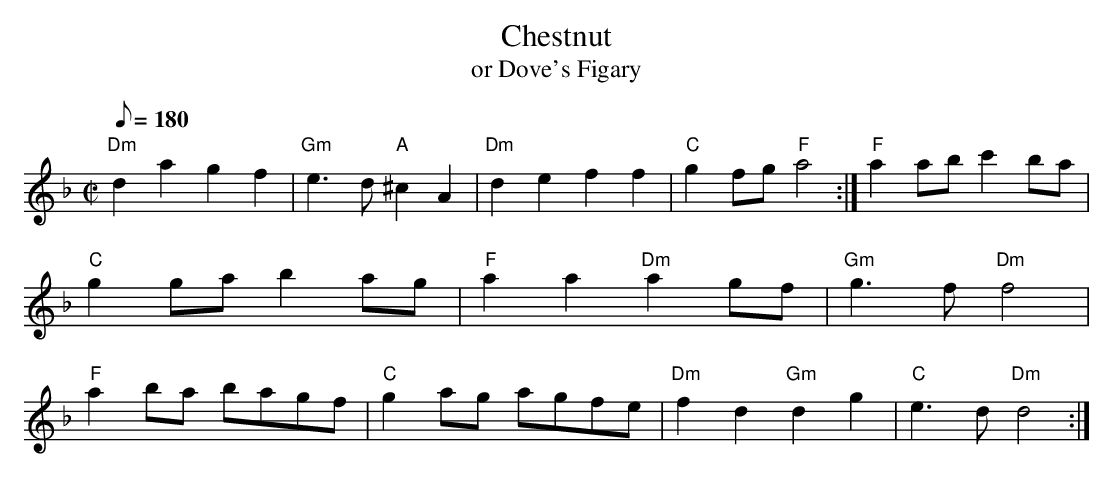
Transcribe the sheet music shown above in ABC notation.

X:1
T:Chestnut
T:or Dove's Figary
M:C|
L:1/8
Q:180
K:F
"Dm"d2a2 g2f2 | "Gm"e3d "A"^c2A2 | \
"Dm"d2e2 f2f2 | "C"g2fg "F"a4 :| \
"F"a2ab c'2ba | "C"g2ga b2ag | \
"F"a2a2 "Dm"a2gf | "Gm"g3f "Dm"f4 | \
"F"a2ba bagf | "C"g2ag agfe | \
"Dm"f2d2 "Gm"d2g2 | "C"e3d "Dm"d4 :|
